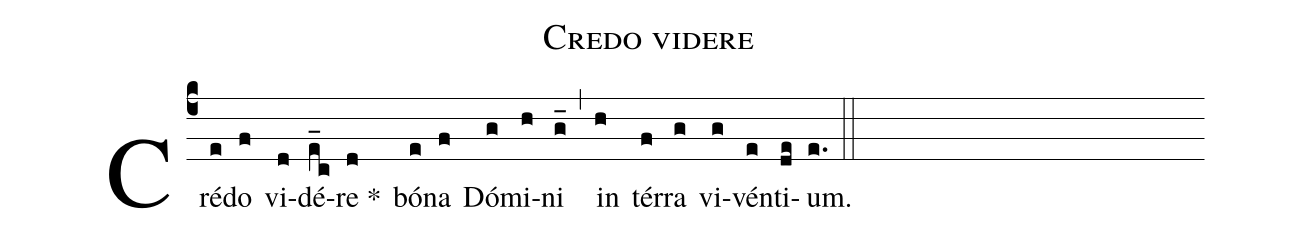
name: Credo videre;
%%
(c4)

Cré(e)do(f) vi(d)dé(e_c)re *(d) bó(e)na(f) Dó(g)mi(h)ni(g_) (,) in(h) tér(f)ra(g) vi(g)vén(e)ti(de)um.(e.) (::)  % (Z)

% E(h) u(g) o(h) u(ih) a(gf) e.(e) (::)
